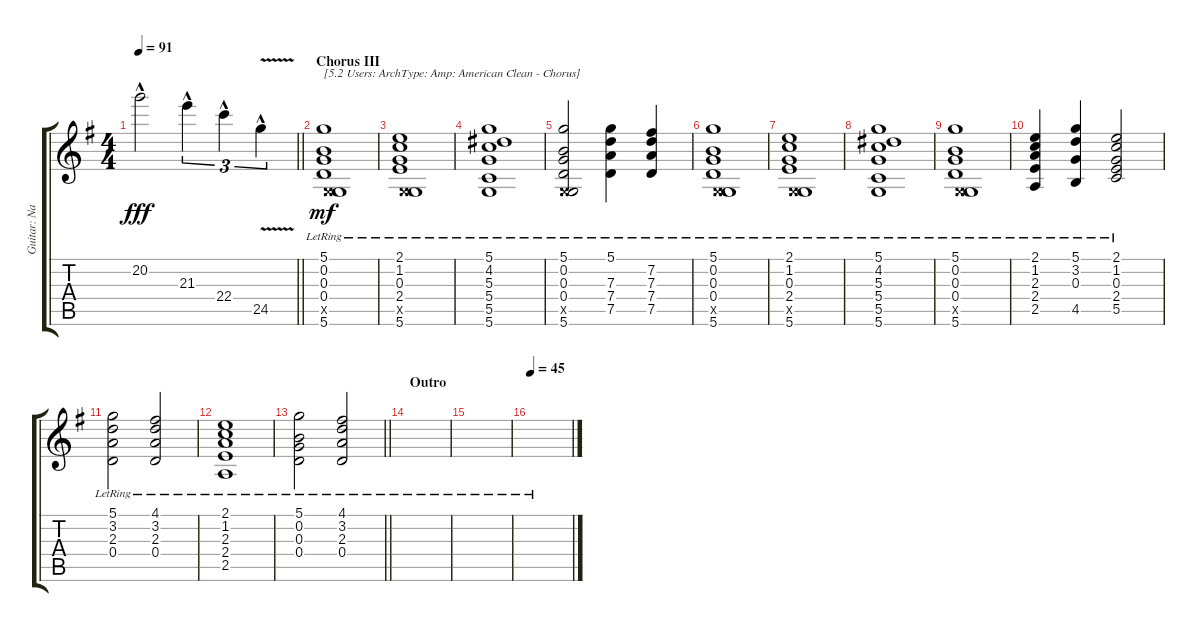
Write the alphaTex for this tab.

\track ("Guitar: Nancy" "Guitar: Na") {instrument electricguitarjazz}
\staff {score tabs}
\tuning (D4 B3 G3 D3 G2 D2) {hide}
\ts (4 4)
\tempo 91
\clef g2
\barLineRight lightlight
\ks g
20.2{hac}.2{dy fff} 21.3{hac}.4{tu (3 2)} 22.4{hac}.4{tu (3 2)} 24.5{v hac}.4{tu (3 2)} |
\section ("" "Chorus III")
(5.1{lr} 0.2{lr} 0.3{lr} 0.4{lr} 0.5{x} 5.6{lr}).1{txt "[5.2 Users: ArchType: Amp: American Clean - Chorus" dy mf volume 13 instrument electricguitarjazz} |
(2.1{lr} 1.2{lr} 0.3{lr} 2.4{lr} 0.5{x} 5.6{lr}).1 |
(5.1{lr} 4.2{lr} 5.3{lr} 5.4{lr} 5.5{lr} 5.6{lr}).1 |
(5.1{lr} 0.2{lr} 0.3{lr} 0.4{lr} 0.5{x} 5.6{lr}).2{txt "    ]"} (5.1{lr} 7.3{lr} 7.4{lr} 7.5{lr}).4 (7.2{lr} 7.3{lr} 7.4{lr} 7.5{lr}).4 |
(5.1{lr} 0.2{lr} 0.3{lr} 0.4{lr} 0.5{x} 5.6{lr}).1 |
(2.1{lr} 1.2{lr} 0.3{lr} 2.4{lr} 0.5{x} 5.6{lr}).1 |
(5.1{lr} 4.2{lr} 5.3{lr} 5.4{lr} 5.5{lr} 5.6{lr}).1 |
(5.1{lr} 0.2{lr} 0.3{lr} 0.4{lr} 0.5{x} 5.6{lr}).1 |
(2.1{lr} 1.2{lr} 2.3{lr} 2.4{lr} 2.5{lr}).4 (5.1{lr} 3.2{lr} 0.3{lr} 4.5{lr}).4 (2.1{lr} 1.2{lr} 0.3{lr} 2.4{lr} 5.5{lr}).2 |
(5.1{lr} 3.2{lr} 2.3{lr} 0.4{lr}).2 (4.1{lr} 3.2{lr} 2.3{lr} 0.4{lr}).2 |
(2.1{lr} 1.2{lr} 2.3{lr} 2.4{lr} 2.5{lr}).1 |
\barLineRight lightlight
(5.1{lr} 0.2{lr} 0.3{lr} 0.4{lr}).2 (4.1{lr} 3.2{lr} 2.3{lr} 0.4{lr}).2 |
\section ("" "Outro")
|
|
\tempo 45
